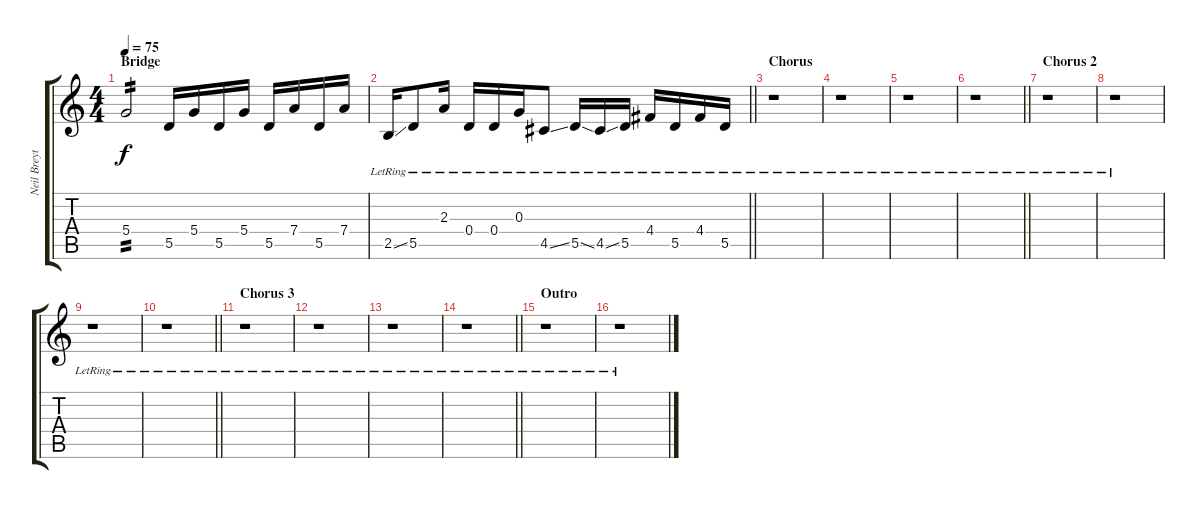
\track ("Neil Breytenbach (Keyboards)" "Neil Breyt") {instrument electricguitarjazz}
\staff {score tabs}
\tuning (E4 B3 G3 D3 A2 E2) {hide}
\ts (4 4)
\section ("" "Bridge")
\tempo 75
\clef g2
\ks c
5.4.2{tp 2 dy f instrument lead2sawtooth} 5.5.16 5.4.16 5.5.16 5.4.16 5.5.16 7.4.16 5.5.16 7.4.16 |
\barLineRight lightlight
2.5{ss lr}.16{balance 3 instrument lead5charang} 5.5{lr}.8 2.3{lr}.16 0.4{lr}.16 0.4{lr}.16 0.3{lr}.16 4.5{ss lr}.8 5.5{ss lr}.16 4.5{ss lr}.16 5.5{lr}.16 4.4{lr}.16 5.5{lr}.16 4.4{lr}.16 5.5{lr}.16 |
\section ("" "Chorus")
r.1 |
r.1 |
r.1 |
\barLineRight lightlight
r.1 |
\section ("" "Chorus 2")
r.1 |
r.1 |
r.1 |
\barLineRight lightlight
r.1 |
\section ("" "Chorus 3")
r.1 |
r.1 |
r.1 |
\barLineRight lightlight
r.1 |
\section ("" "Outro")
r.1 |
r.1
